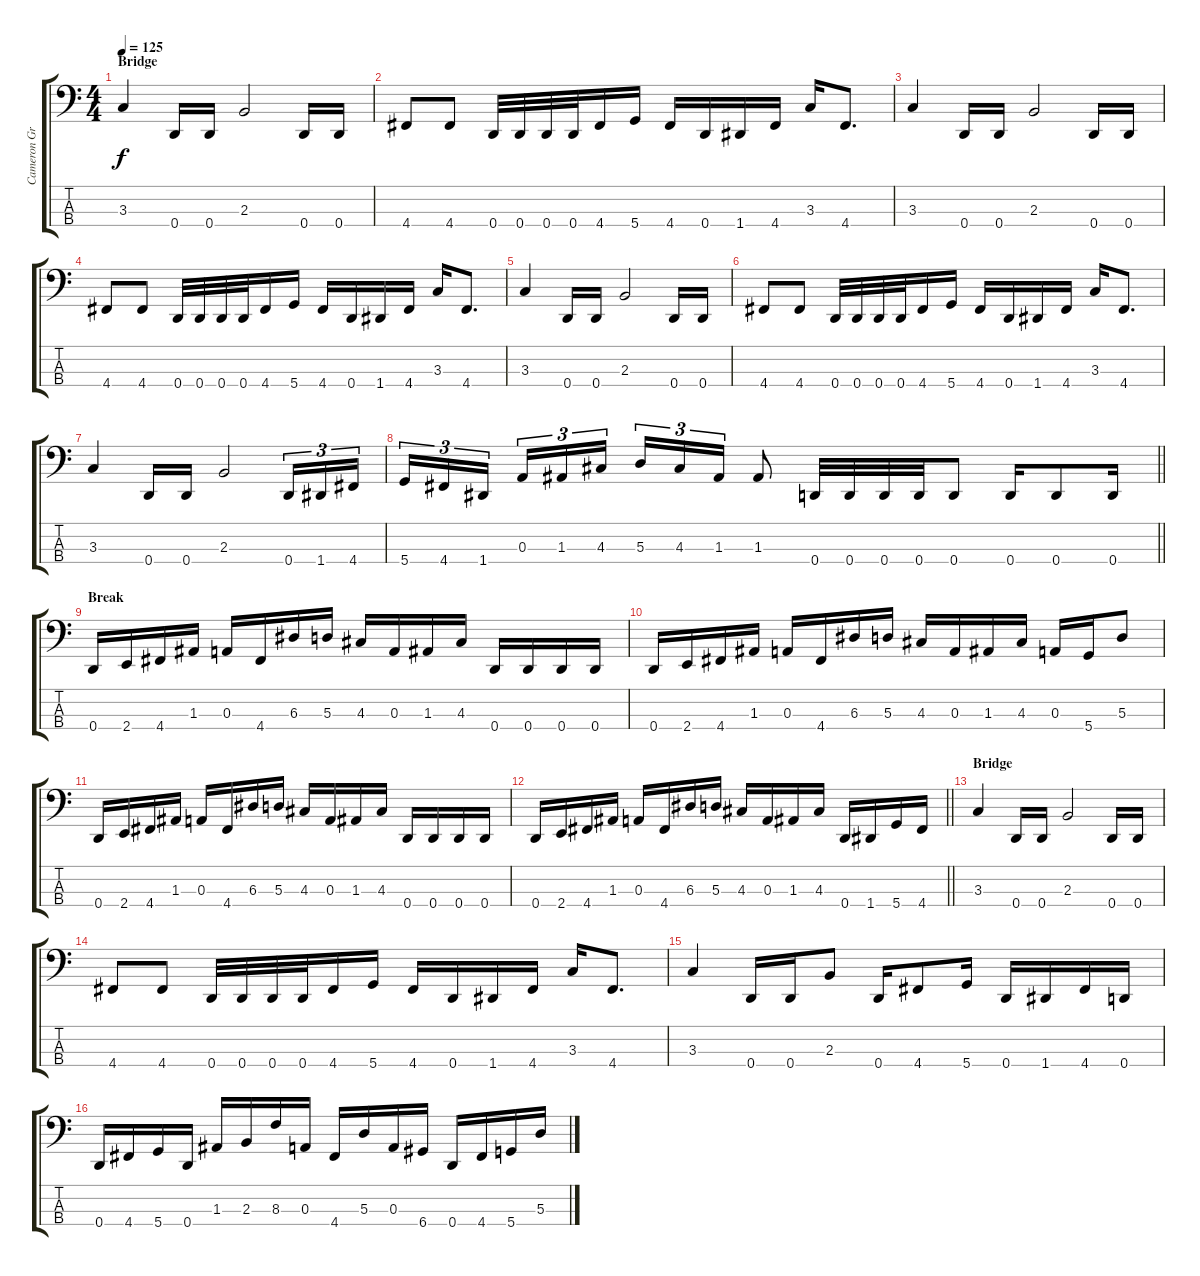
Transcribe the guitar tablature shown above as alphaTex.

\track ("Cameron Grant" "Cameron Gr") {instrument electricbasspick}
\staff {score tabs}
\tuning (G2 D2 A1 D1) {hide}
\ts (4 4)
\section ("" "Bridge")
\tempo 125
\clef f4
\ks c
3.3.4{dy f} 0.4.16 0.4.16 2.3.2 0.4.16 0.4.16 |
4.4.8 4.4.8 0.4.32 0.4.32 0.4.32 0.4.32 4.4.16 5.4.16 4.4.16 0.4.16 1.4.16 4.4.16 3.3.16 4.4.8{d} |
3.3.4 0.4.16 0.4.16 2.3.2 0.4.16 0.4.16 |
4.4.8 4.4.8 0.4.32 0.4.32 0.4.32 0.4.32 4.4.16 5.4.16 4.4.16 0.4.16 1.4.16 4.4.16 3.3.16 4.4.8{d} |
3.3.4 0.4.16 0.4.16 2.3.2 0.4.16 0.4.16 |
4.4.8 4.4.8 0.4.32 0.4.32 0.4.32 0.4.32 4.4.16 5.4.16 4.4.16 0.4.16 1.4.16 4.4.16 3.3.16 4.4.8{d} |
3.3.4 0.4.16 0.4.16 2.3.2 0.4.16{tu (3 2)} 1.4.16{tu (3 2)} 4.4.16{tu (3 2)} |
\barLineRight lightlight
5.4.16{tu (3 2)} 4.4.16{tu (3 2)} 1.4.16{tu (3 2) beam splitsecondary} 0.3.16{tu (3 2)} 1.3.16{tu (3 2)} 4.3.16{tu (3 2)} 5.3.16{tu (3 2)} 4.3.16{tu (3 2)} 1.3.16{tu (3 2)} 1.3.8 0.4.32 0.4.32 0.4.32 0.4.32 0.4.8 0.4.16 0.4.8 0.4.16 |
\section ("" "Break")
0.4.16 2.4.16 4.4.16 1.3.16 0.3.16 4.4.16 6.3.16 5.3.16 4.3.16 0.3.16 1.3.16 4.3.16 0.4.16 0.4.16 0.4.16 0.4.16 |
0.4.16 2.4.16 4.4.16 1.3.16 0.3.16 4.4.16 6.3.16 5.3.16 4.3.16 0.3.16 1.3.16 4.3.16 0.3.16 5.4.16 5.3.8 |
0.4.16 2.4.16 4.4.16 1.3.16 0.3.16 4.4.16 6.3.16 5.3.16 4.3.16 0.3.16 1.3.16 4.3.16 0.4.16 0.4.16 0.4.16 0.4.16 |
\barLineRight lightlight
0.4.16 2.4.16 4.4.16 1.3.16 0.3.16 4.4.16 6.3.16 5.3.16 4.3.16 0.3.16 1.3.16 4.3.16 0.4.16 1.4.16 5.4.16 4.4.16 |
\section ("" "Bridge")
3.3.4 0.4.16 0.4.16 2.3.2 0.4.16 0.4.16 |
4.4.8 4.4.8 0.4.32 0.4.32 0.4.32 0.4.32 4.4.16 5.4.16 4.4.16 0.4.16 1.4.16 4.4.16 3.3.16 4.4.8{d} |
3.3.4 0.4.16 0.4.16 2.3.8 0.4.16 4.4.8 5.4.16 0.4.16 1.4.16 4.4.16 0.4.16 |
0.4.16 4.4.16 5.4.16 0.4.16 1.3.16 2.3.16 8.3.16 0.3.16 4.4.16 5.3.16 0.3.16 6.4.16 0.4.16 4.4.16 5.4.16 5.3.16
